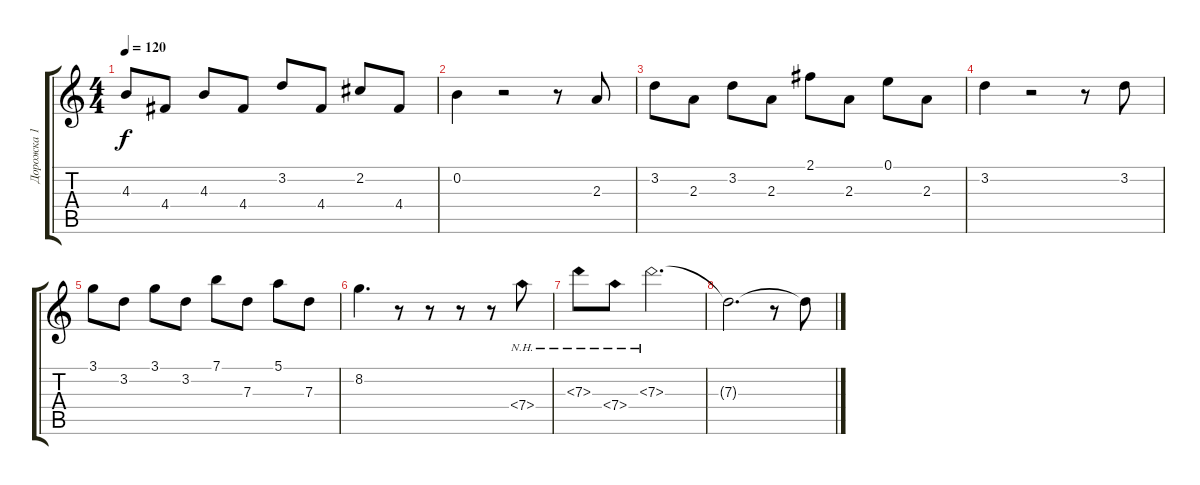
\track ("Дорожка 1" "Дорожка 1") {instrument electricguitarclean}
\staff {score tabs}
\tuning (E4 B3 G3 D3 A2 E2) {hide}
\ts (4 4)
\tempo 120
\clef g2
\ks c
4.3.8{dy f} 4.4.8 4.3.8 4.4.8 3.2.8 4.4.8 2.2.8 4.4.8 |
0.2.4 r.2 r.8 2.3.8 |
3.2.8 2.3.8 3.2.8 2.3.8 2.1.8 2.3.8 0.1.8 2.3.8 |
3.2.4 r.2 r.8 3.2.8 |
3.1.8 3.2.8 3.1.8 3.2.8 7.1.8 7.3.8 5.1.8 7.3.8 |
8.2.4{d} r.8 r.8 r.8 r.8 7.4{nh}.8 |
7.3{nh}.8 7.4{nh}.8 7.3{nh}.2{d} |
7.3{t}.2{d} r.8 7.3{t}.8
